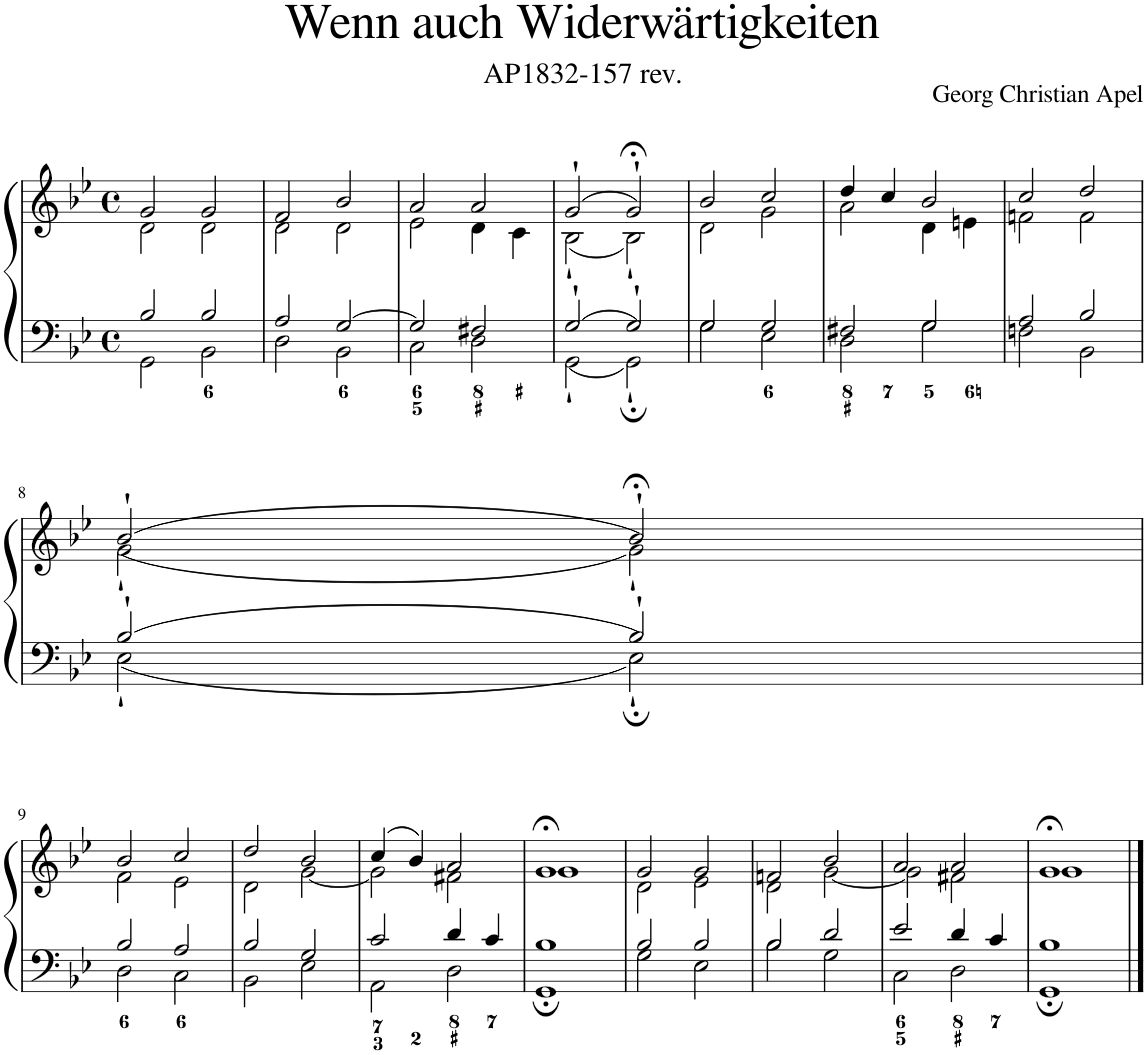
**kern	**kern
*part1	*part1
*staff2	*staff1
*I"Piano	*
*I'Pno.	*
*clefF4	*clefG2
*k[b-e-]	*k[b-e-]
*M4/4	*M4/4
*met(c)	*met(c)
=1	=1
*^	*^
2B-/	2GG\	2g/	2d\
2B-/	2BB-\	2g/	2d\
=2	=2	=2	=2
2A/	2D\	2f/	2d\
[2G/	2BB-\	2b-/	2d\
=3	=3	=3	=3
2G/]	2C\	2a/	2e-\
2F#X/	2D\	2a/	4d\
.	.	.	4c\
=4	=4	=4	=4
2G`/	2GG`\	(2g`/	(2B-`\
2G`/	2GG;`\	2g;<`/)	2B-`\)
=5	=5	=5	=5
2G/	2G\	2b-/	2d\
2G/	2E-\	2cc/	2g\
=6	=6	=6	=6
2F#X/	2D\	4dd/	2a\
.	.	4cc/	.
2G/	2G\	2b-/	4d\
.	.	.	4en\
=7	=7	=7	=7
2A/	2Fn\	2cc/	2fn\
2B-/	2BB-\	2dd/	2f\
!!LO:LB:g=z	!!
=8	=8	=8	=8
2B-`/	2E-`\	(2b-`/	(2g`\
2B-`/	2E-;`\	2b-;<`/)	2g`\)
!!LO:LB:g=z	!!
=9	=9	=9	=9
2B-/	2D\	2b-/	2f\
2A/	2C\	2cc/	2e-\
=10	=10	=10	=10
2B-/	2BB-\	2dd/	2d\
2G/	2E-\	2b-/	[2g\
=11	=11	=11	=11
2c/	2AA\	(4cc/	2g\]
.	.	4b-/)	.
4d/	2D\	2a/	2f#X\
4c/	.	.	.
=12	=12	=12	=12
1B-	1GG;	1g;<	1g
=13	=13	=13	=13
2B-/	2G\	2g/	2d\
2B-/	2E-\	2g/	2e-\
=14	=14	=14	=14
2B-/	2B-\	2fn/	2d\
2d/	2G\	2b-/	[2g\
=15	=15	=15	=15
2e-/	2C\	2a/	2g\]
4d/	2D\	2a/	2f#X\
4c/	.	.	.
=16	=16	=16	=16
1B-	1GG;	1g;<	1g
*v	*v	*	*
*	*v	*v
==	==
*-	*-
